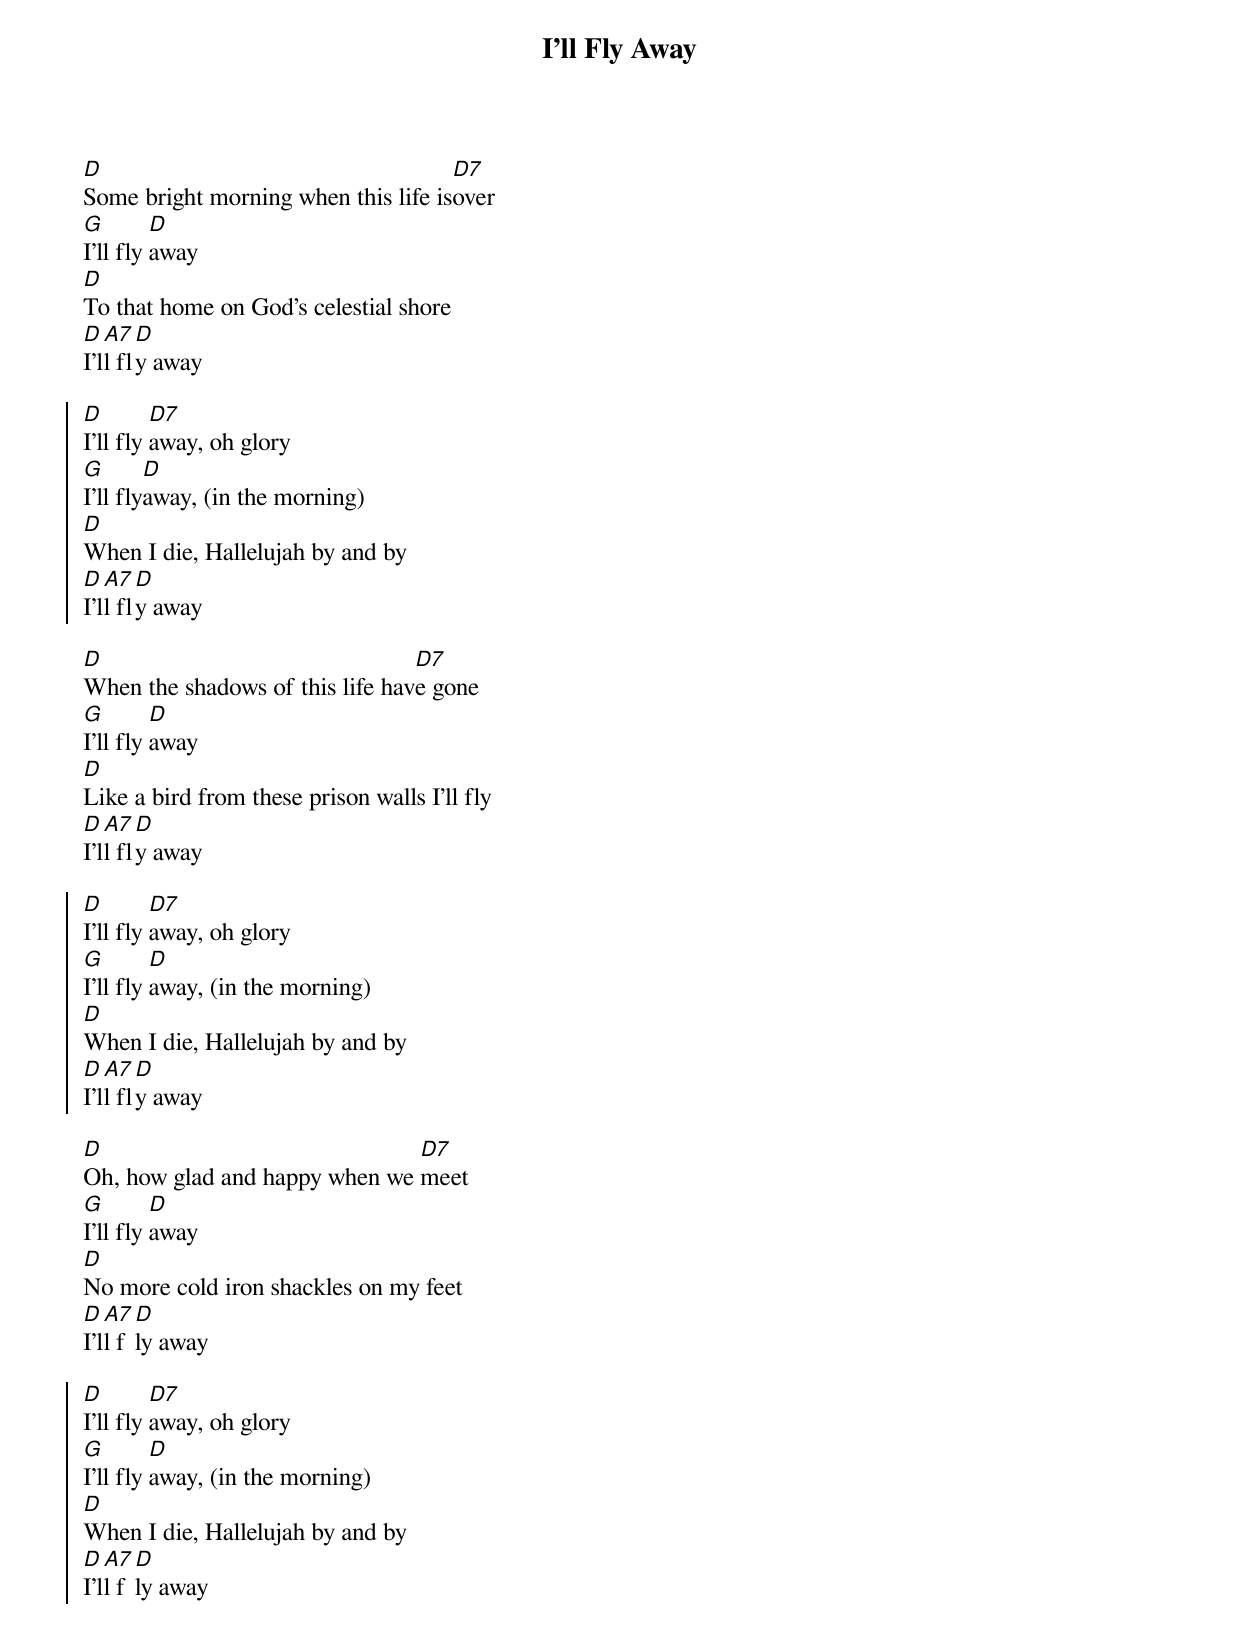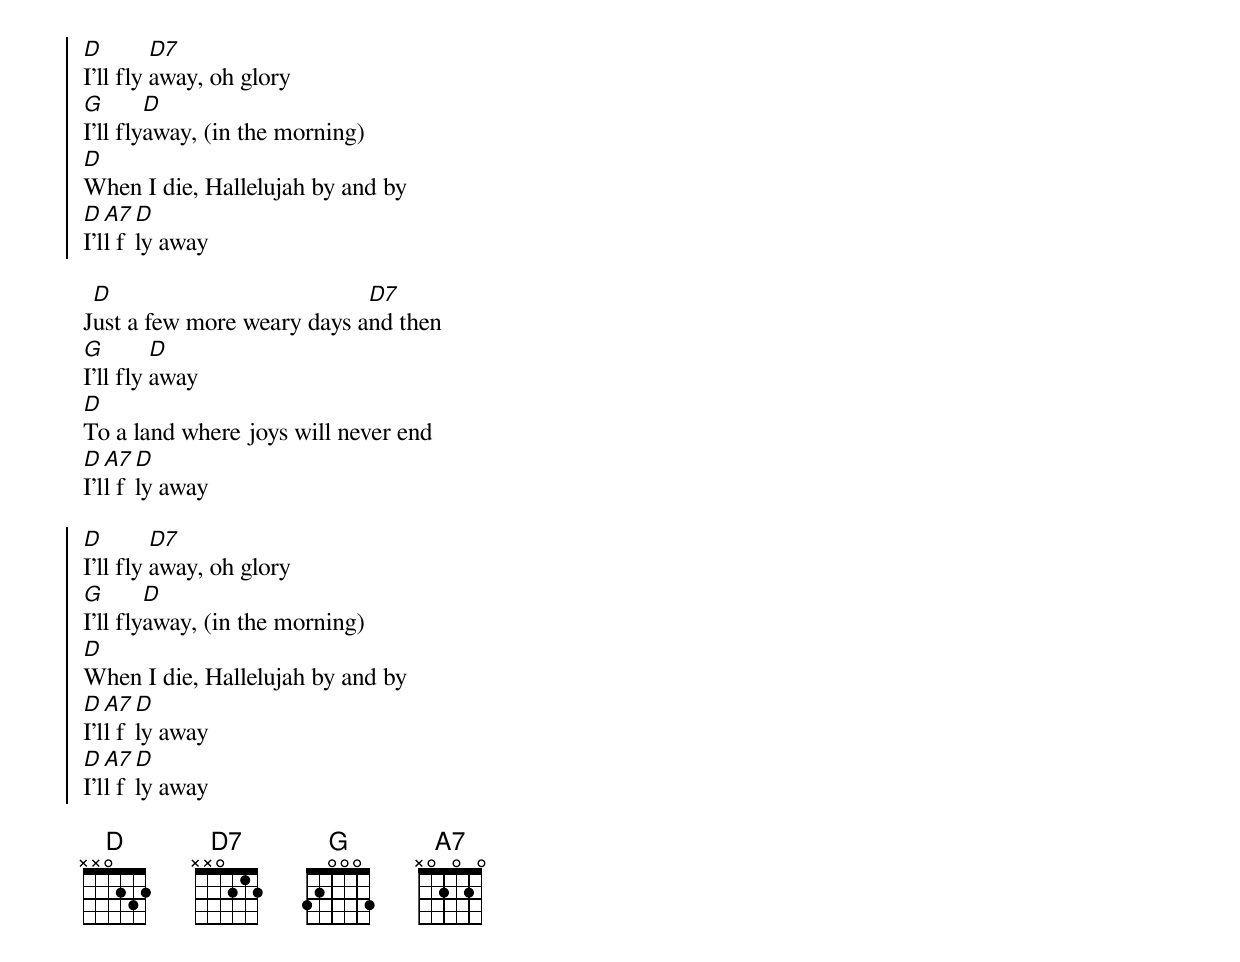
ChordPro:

{title: I'll Fly Away}
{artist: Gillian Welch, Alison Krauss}
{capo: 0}

{start_of_verse}
[D]Some bright morning when this life is[D7]over
[G]I'll fly [D]away
[D]To that home on God's celestial shore
[D]I'l[A7]l fl[D]y away
{end_of_verse}

{start_of_chorus}
[D]I'll fly [D7]away, oh glory
[G]I'll fly[D]away, (in the morning)
[D]When I die, Hallelujah by and by
[D]I'l[A7]l fl[D]y away
{end_of_chorus}

{start_of_verse}
[D]When the shadows of this life hav[D7]e gone
[G]I'll fly [D]away
[D]Like a bird from these prison walls I'll fly
[D]I'l[A7]l fl[D]y away
{end_of_verse}

{start_of_chorus}
[D]I'll fly [D7]away, oh glory
[G]I'll fly [D]away, (in the morning)
[D]When I die, Hallelujah by and by
[D]I'l[A7]l fl[D]y away
{end_of_chorus}

{start_of_verse}
[D]Oh, how glad and happy when we [D7]meet
[G]I'll fly [D]away
[D]No more cold iron shackles on my feet
[D]I'l[A7]l f[D]ly away
{end_of_verse}

{start_of_chorus}
[D]I'll fly [D7]away, oh glory
[G]I'll fly [D]away, (in the morning)
[D]When I die, Hallelujah by and by
[D]I'l[A7]l f[D]ly away
{end_of_chorus}

{start_of_chorus}
[D]I'll fly [D7]away, oh glory
[G]I'll fly[D]away, (in the morning)
[D]When I die, Hallelujah by and by
[D]I'l[A7]l f[D]ly away
{end_of_chorus}

{start_of_verse}
J[D]ust a few more weary days a[D7]nd then
[G]I'll fly [D]away
[D]To a land where joys will never end
[D]I'l[A7]l f[D]ly away
{end_of_verse}

{start_of_chorus}
[D]I'll fly [D7]away, oh glory
[G]I'll fly[D]away, (in the morning)
[D]When I die, Hallelujah by and by
[D]I'l[A7]l f[D]ly away
[D]I'l[A7]l f[D]ly away

{end_of_chorus}
